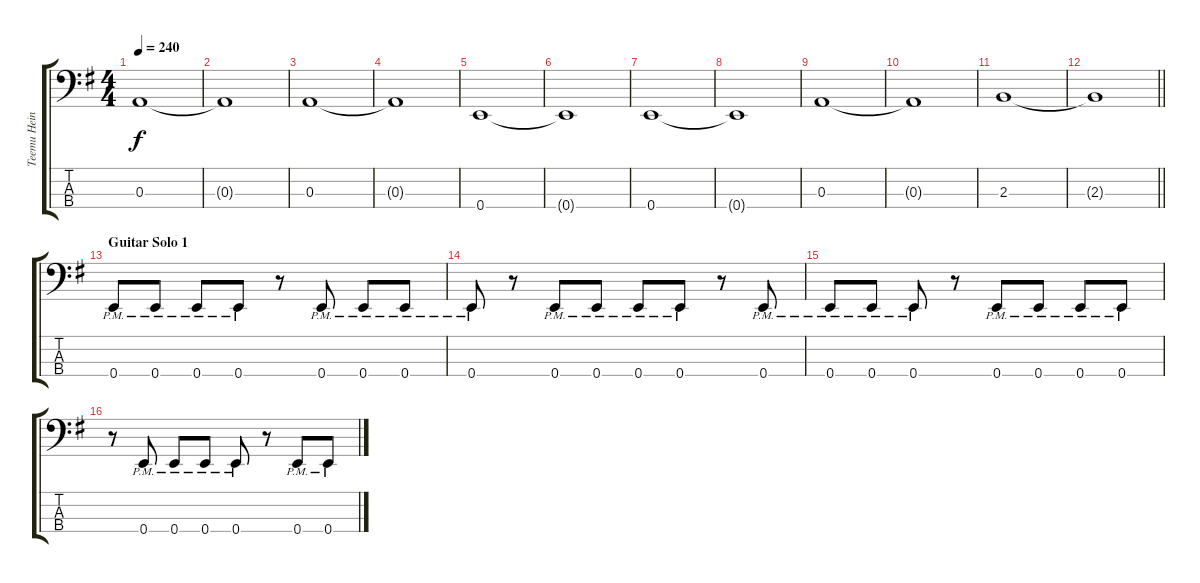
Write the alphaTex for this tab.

\track ("Teemu Heinola (bass)" "Teemu Hein") {instrument electricbasspick}
\staff {score tabs}
\tuning (G2 D2 A1 E1) {hide}
\ts (4 4)
\tempo 240
\clef f4
\ks eminor
0.3.1{dy f} |
0.3{t}.1 |
0.3.1 |
0.3{t}.1 |
0.4.1 |
0.4{t}.1 |
0.4.1 |
0.4{t}.1 |
0.3.1 |
0.3{t}.1 |
2.3.1 |
\barLineRight lightlight
2.3{t}.1 |
\section ("" "Guitar Solo 1")
0.4{pm}.8 0.4{pm}.8 0.4{pm}.8 0.4{pm}.8 r.8 0.4{pm}.8 0.4{pm}.8 0.4{pm}.8 |
0.4{pm}.8 r.8 0.4{pm}.8 0.4{pm}.8 0.4{pm}.8 0.4{pm}.8 r.8 0.4{pm}.8 |
0.4{pm}.8 0.4{pm}.8 0.4{pm}.8 r.8 0.4{pm}.8 0.4{pm}.8 0.4{pm}.8 0.4{pm}.8 |
r.8 0.4{pm}.8 0.4{pm}.8 0.4{pm}.8 0.4{pm}.8 r.8 0.4{pm}.8 0.4{pm}.8
